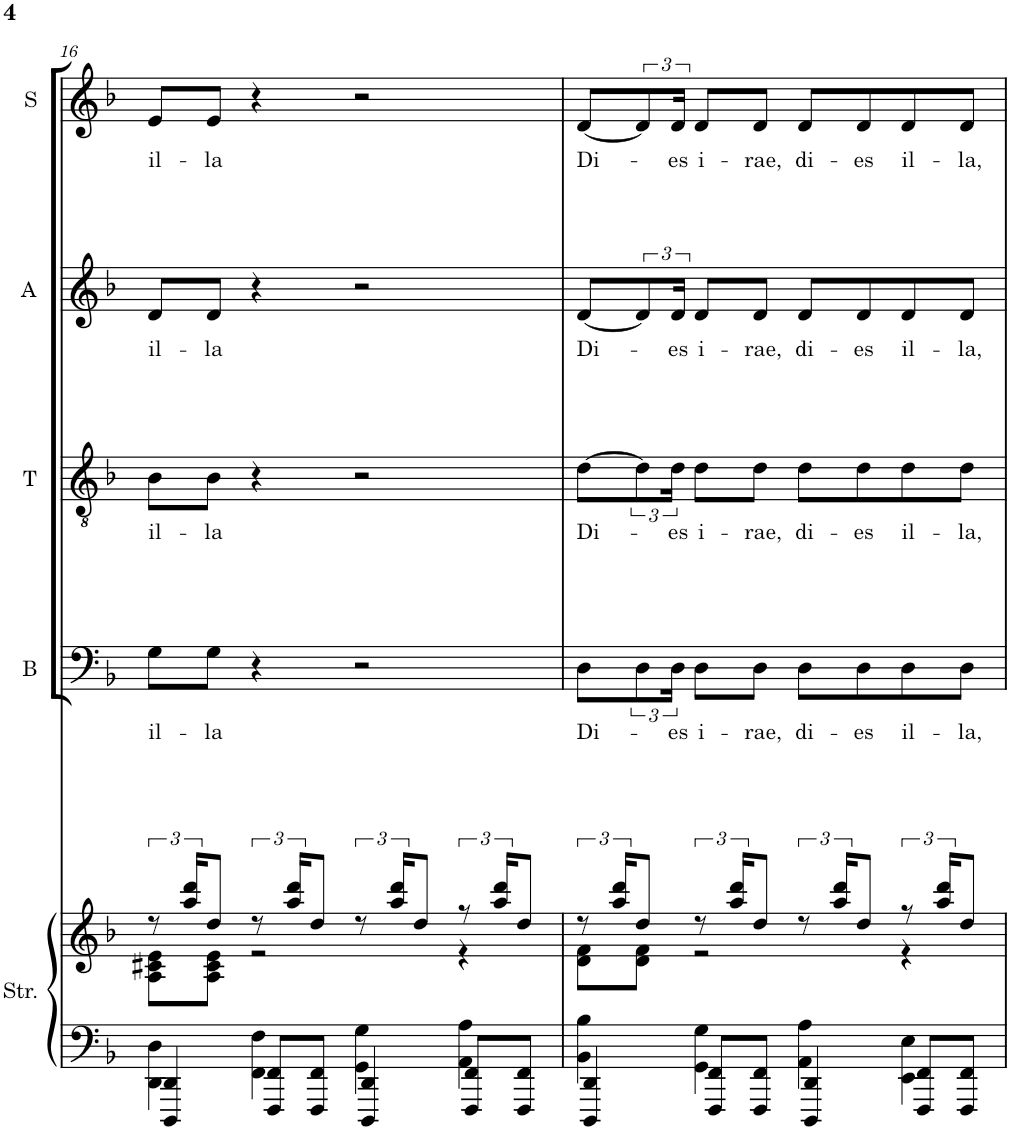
**kern	**kern	**kern	**text	**kern	**text	**kern	**text	**kern	**text
*part5	*part5	*part4	*part4	*part3	*part3	*part2	*part2	*part1	*part1
*staff6	*staff5	*staff4	*staff4	*staff3	*staff3	*staff2	*staff2	*staff1	*staff1
*I"Strings	*	*I"Bass	*	*I"Tenor	*	*I"Alto	*	*I"Soprano	*
*I'Str.	*	*I'B	*	*I'T	*	*I'A	*	*I'S	*
!!LO:PB:g=z
*clefF4	*clefG2	*clefF4	*	*clefGv2	*	*clefG2	*	*clefG2	*
*k[b-]	*k[b-]	*k[b-]	*	*k[b-]	*	*k[b-]	*	*k[b-]	*
*F:	*F:	*F:	*	*F:	*	*F:	*	*F:	*
*M4/4	*M4/4	*M4/4	*	*M4/4	*	*M4/4	*	*M4/4	*
=16	=16	=16	=16	=16	=16	=16	=16	=16	=16
*^	*^	*	*	*	*	*	*	*	*
!	!	!	!	!	!LO:LY:b	!	!LO:LY:b	!	!LO:LY:b	!	!LO:LY:b
4DDD/ 4DD/	4DD\ 4D\	12r	8A\ 8c#X\ 8e\L	8G\L	il-	8B-\L	il-	8d/L	il-	8e/L	il-
.	.	24aa/ 24ddd/KL	.	.	.	.	.	.	.	.	.
!	!	!	!	!	!LO:LY:b	!	!LO:LY:b	!	!LO:LY:b	!	!LO:LY:b
.	.	8dd/J	8A\ 8c#\ 8e\J	8G\J	-la	8B-\J	-la	8d/J	-la	8e/J	-la
8FFF/ 8FF/L	4FF\ 4F\	12r	2r	4r	.	4r	.	4r	.	4r	.
.	.	24aa/ 24ddd/KL	.	.	.	.	.	.	.	.	.
8FFF/ 8FF/J	.	8dd/J	.	.	.	.	.	.	.	.	.
4DDD/ 4DD/	4GG\ 4G\	12r	.	2r	.	2r	.	2r	.	2r	.
.	.	24aa/ 24ddd/KL	.	.	.	.	.	.	.	.	.
.	.	8dd/J	.	.	.	.	.	.	.	.	.
8FFF/ 8FF/L	4AA\ 4A\	12r	4r	.	.	.	.	.	.	.	.
.	.	24aa/ 24ddd/KL	.	.	.	.	.	.	.	.	.
8FFF/ 8FF/J	.	8dd/J	.	.	.	.	.	.	.	.	.
=17	=17	=17	=17	=17	=17	=17	=17	=17	=17	=17	=17
!	!	!	!	!	!LO:LY:b	!	!LO:LY:b	!	!LO:LY:b	!	!LO:LY:b
4DDD/ 4DD/	4BB-\ 4B-\	12r	8d\ 8f\L	8D\L	Di-	[8d\L	Di-	[8d/L	Di-	[8d/L	Di-
.	.	24aa/ 24ddd/KL	.	.	.	.	.	.	.	.	.
.	.	8dd/J	8d\ 8f\J	12D\	.	12d\]	.	12d/]	.	12d/]	.
!	!	!	!	!	!LO:LY:b	!	!LO:LY:b	!	!LO:LY:b	!	!LO:LY:b
.	.	.	.	24D\Jk	-es	24d\Jk	-es	24d/Jk	-es	24d/Jk	-es
!	!	!	!	!	!LO:LY:b	!	!LO:LY:b	!	!LO:LY:b	!	!LO:LY:b
8FFF/ 8FF/L	4GG\ 4G\	12r	2r	8D\L	i-	8d\L	i-	8d/L	i-	8d/L	i-
.	.	24aa/ 24ddd/KL	.	.	.	.	.	.	.	.	.
!	!	!	!	!	!LO:LY:b	!	!LO:LY:b	!	!LO:LY:b	!	!LO:LY:b
8FFF/ 8FF/J	.	8dd/J	.	8D\J	-rae,	8d\J	-rae,	8d/J	-rae,	8d/J	-rae,
!	!	!	!	!	!LO:LY:b	!	!LO:LY:b	!	!LO:LY:b	!	!LO:LY:b
4DDD/ 4DD/	4AA\ 4A\	12r	.	8D\L	di-	8d\L	di-	8d/L	di-	8d/L	di-
.	.	24aa/ 24ddd/KL	.	.	.	.	.	.	.	.	.
!	!	!	!	!	!LO:LY:b	!	!LO:LY:b	!	!LO:LY:b	!	!LO:LY:b
.	.	8dd/J	.	8D\	-es	8d\	-es	8d/	-es	8d/	-es
!	!	!	!	!	!LO:LY:b	!	!LO:LY:b	!	!LO:LY:b	!	!LO:LY:b
8FFF/ 8FF/L	4EE\ 4E\	12r	4r	8D\	il-	8d\	il-	8d/	il-	8d/	il-
.	.	24aa/ 24ddd/KL	.	.	.	.	.	.	.	.	.
!	!	!	!	!	!LO:LY:b	!	!LO:LY:b	!	!LO:LY:b	!	!LO:LY:b
8FFF/ 8FF/J	.	8dd/J	.	8D\J	-la,	8d\J	-la,	8d/J	-la,	8d/J	-la,
*v	*v	*	*	*	*	*	*	*	*	*	*
*	*v	*v	*	*	*	*	*	*	*	*
=	=	=	=	=	=	=	=	=	=
*-	*-	*-	*-	*-	*-	*-	*-	*-	*-
